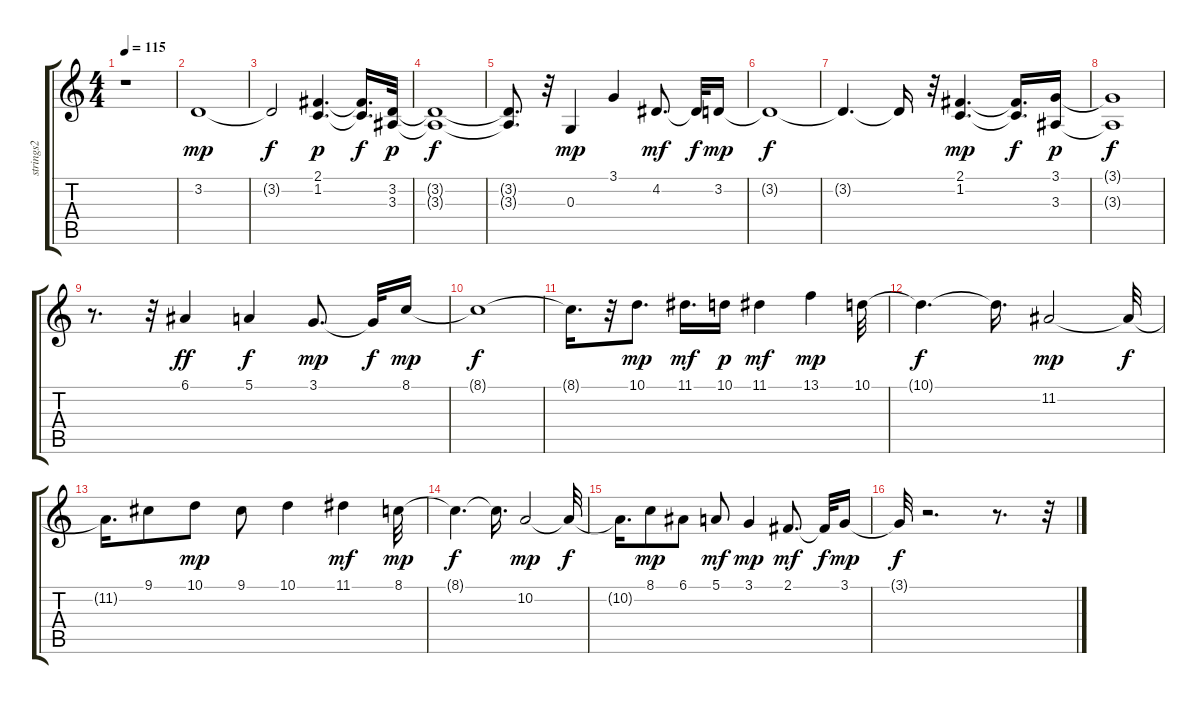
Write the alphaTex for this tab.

\track ("strings2" "strings2") {instrument stringensemble2}
\staff {score tabs}
\tuning (E4 B3 G3 D3 A2 E2) {hide}
\ts (4 4)
\tempo 115
\clef g2
\ks c
r.1{dy mf} |
3.2.1{dy mp} |
3.2{t}.2{dy f} (2.1 1.2).4{d dy p} (2.1{t} 1.2{t}).16{d dy f} (3.2 3.3).32{dy p} |
(3.2{t} 3.3{t}).1{dy f} |
(3.2{t} 3.3{t}).8{d} r.32 0.3.4{dy mp} 3.1.4 4.2.8{d dy mf} 4.2{t}.32{dy f} 3.2.16{dy mp} |
3.2{t}.1{dy f} |
3.2{t}.4{d} 3.2{t}.16 r.32 (2.1 1.2).4{d dy mp} (2.1{t} 1.2{t}).16{d dy f} (3.1 3.3).16{dy p} |
(3.1{t} 3.3{t}).1{dy f} |
r.8{d} r.32 6.1.4{dy ff} 5.1.4{dy f} 3.1.8{d dy mp} 3.1{t}.32{dy f} 8.1.16{dy mp} |
8.1{t}.1{dy f} |
8.1{t}.16{d} r.32 10.1.8{d dy mp} 11.1.16{d dy mf} 10.1.16{dy p} 11.1.4{dy mf} 13.1.4{dy mp} 10.1.32 |
10.1{t}.4{d dy f} 10.1{t}.16{d} 11.2.2{dy mp} 11.2{t}.32{dy f} |
11.2{t}.16{d} 9.1.8 10.1.8{dy mp} 9.1.8 10.1.4 11.1.4{dy mf} 8.1.32{dy mp} |
8.1{t}.4{d dy f} 8.1{t}.16{d} 10.2.2{dy mp} 10.2{t}.32{dy f} |
10.2{t}.16{d} 8.1.8{dy mp} 6.1.8 5.1.8{dy mf} 3.1.4{dy mp} 2.1.8{d dy mf} 2.1{t}.32{dy f} 3.1.16{dy mp} |
3.1{t}.32{dy f} r.2{d} r.8{d} r.32
